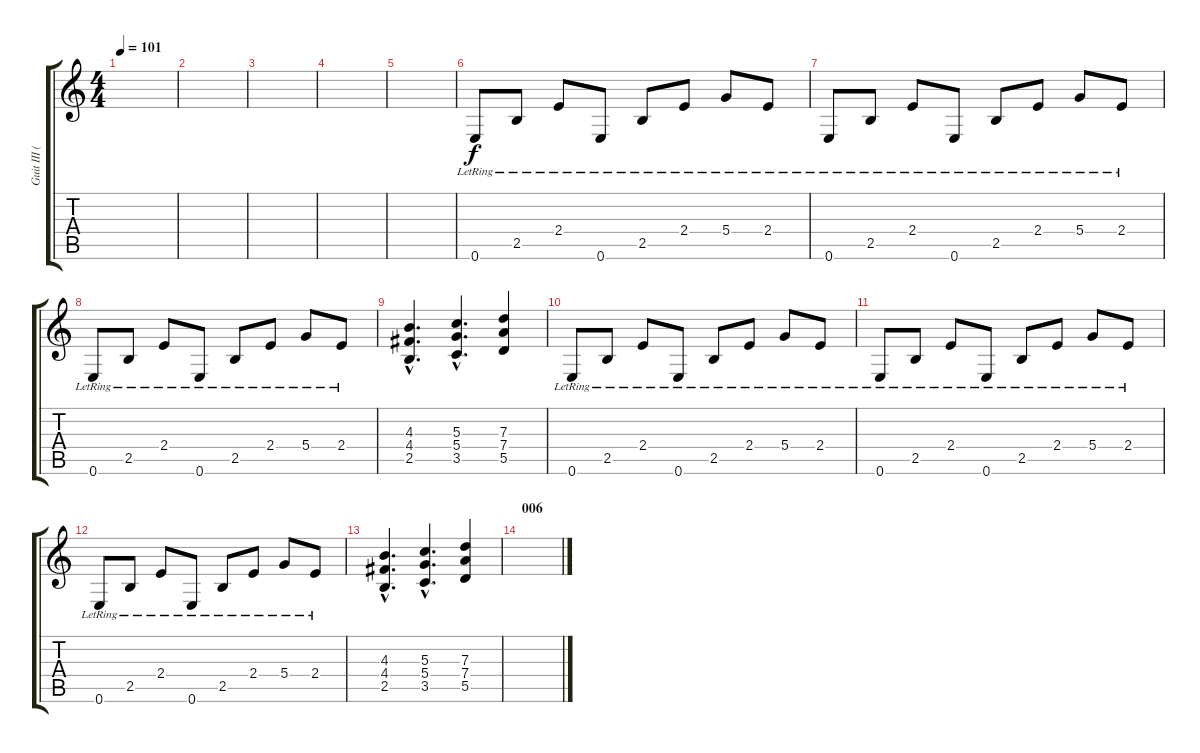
\track ("Guit III (Ac)" "Guit III (") {instrument acousticguitarsteel}
\staff {score tabs}
\tuning (E4 B3 G3 D3 A2 E2) {hide}
\ts (4 4)
\tempo 101
\clef g2
\ks c
|
|
|
|
|
0.6{lr}.8 2.5{lr}.8 2.4{lr}.8 0.6{lr}.8 2.5{lr}.8 2.4{lr}.8 5.4{lr}.8 2.4{lr}.8 |
0.6{lr}.8 2.5{lr}.8 2.4{lr}.8 0.6{lr}.8 2.5{lr}.8 2.4{lr}.8 5.4{lr}.8 2.4{lr}.8 |
0.6{lr}.8 2.5{lr}.8 2.4{lr}.8 0.6{lr}.8 2.5{lr}.8 2.4{lr}.8 5.4{lr}.8 2.4{lr}.8 |
(4.3{hac} 4.4{hac} 2.5{hac}).4{d} (5.3{hac} 5.4{hac} 3.5{hac}).4{d} (7.3 7.4 5.5).4 |
0.6{lr}.8 2.5{lr}.8 2.4{lr}.8 0.6{lr}.8 2.5{lr}.8 2.4{lr}.8 5.4{lr}.8 2.4{lr}.8 |
0.6{lr}.8 2.5{lr}.8 2.4{lr}.8 0.6{lr}.8 2.5{lr}.8 2.4{lr}.8 5.4{lr}.8 2.4{lr}.8 |
0.6{lr}.8 2.5{lr}.8 2.4{lr}.8 0.6{lr}.8 2.5{lr}.8 2.4{lr}.8 5.4{lr}.8 2.4{lr}.8 |
(4.3{hac} 4.4{hac} 2.5{hac}).4{d} (5.3{hac} 5.4{hac} 3.5{hac}).4{d} (7.3 7.4 5.5).4 |
\section ("" "006")
